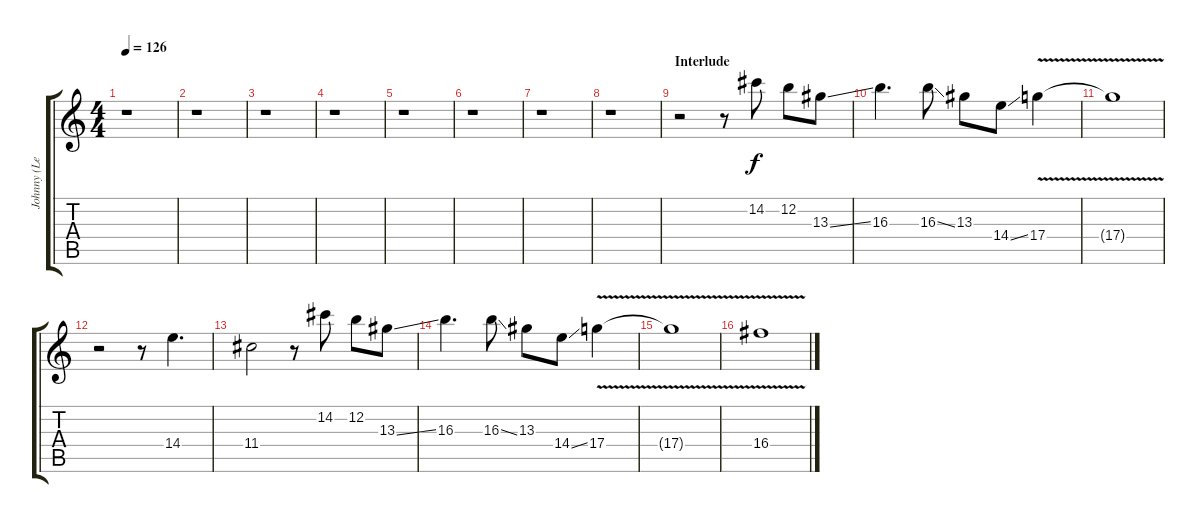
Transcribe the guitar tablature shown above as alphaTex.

\track ("Johnny (Lead Guitar)" "Johnny (Le") {instrument overdrivenguitar}
\staff {score tabs}
\tuning (E4 B3 G3 D3 A2 E2) {hide}
\ts (4 4)
\tempo 126
\clef g2
\ks c
r.1{dy f} |
r.1 |
r.1 |
r.1 |
r.1 |
r.1 |
r.1 |
r.1 |
\section ("" "Interlude")
r.2 r.8 14.2.8 12.2.8 13.3{ss}.8 |
16.3.4{d} 16.3{ss}.8 13.3.8 14.4{ss}.8 17.4{v}.4 |
17.4{t}.1 |
r.2 r.8 14.4.4{d} |
11.4.2 r.8 14.2.8 12.2.8 13.3{ss}.8 |
16.3.4{d} 16.3{ss}.8 13.3.8 14.4{ss}.8 17.4{v}.4 |
17.4{t}.1 |
16.4{v}.1
